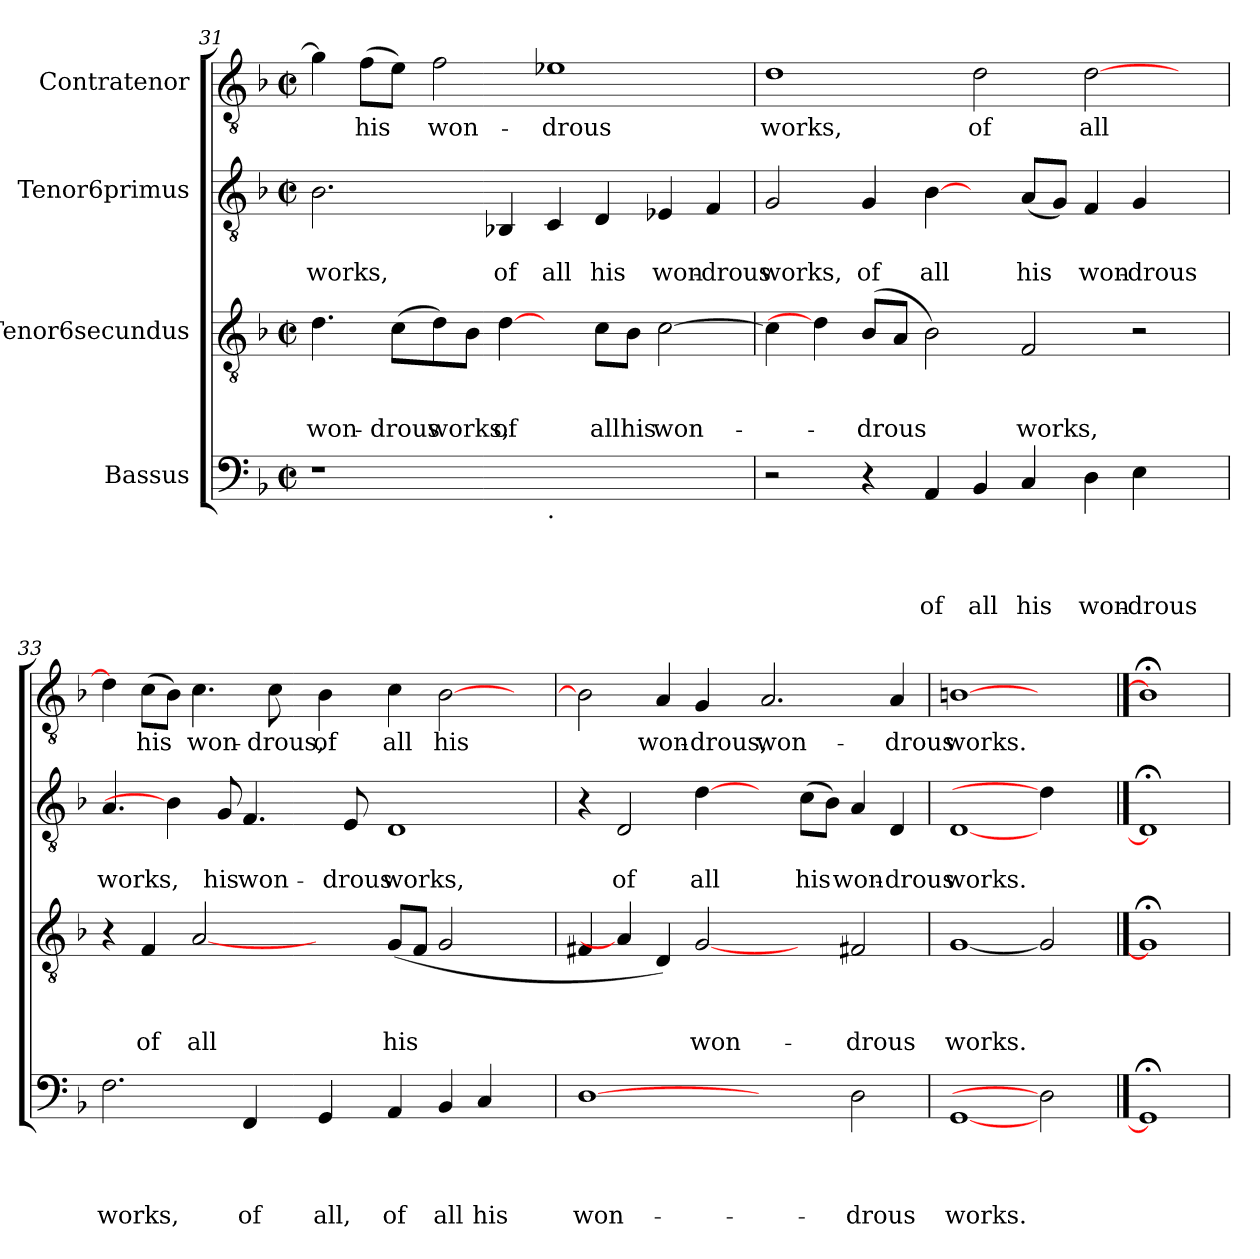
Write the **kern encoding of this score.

**kern	**text	**text	**text	**text	**kern	**text	**text	**text	**kern	**text	**text	**kern	**text
*part4	*part4	*part4	*part4	*part4	*part3	*part3	*part3	*part3	*part2	*part2	*part2	*part1	*part1
*staff4	*staff4	*staff4	*staff4	*staff4	*staff3	*staff3	*staff3	*staff3	*staff2	*staff2	*staff2	*staff1	*staff1
*I"Bassus	*	*	*	*	*I"Tenor6secundus	*	*	*	*I"Tenor6primus	*	*	*I"Contratenor	*
*clefF4	*	*	*	*	*clefGv2	*	*	*	*clefGv2	*	*	*clefGv2	*
*k[b-]	*	*	*	*	*k[b-]	*	*	*	*k[b-]	*	*	*k[b-]	*
*F:	*	*	*	*	*F:	*	*	*	*F:	*	*	*F:	*
*M2/2	*	*	*	*	*M2/2	*	*	*	*M2/2	*	*	*M2/2	*
*met(c|)	*	*	*	*	*met(c|)	*	*	*	*met(c|)	*	*	*met(c|)	*
=31	=31	=31	=31	=31	=31	=31	=31	=31	=31	=31	=31	=31	=31
!	!	!	!	!	!	!	!	!LO:LY:b	!	!	!LO:LY:b	!	!
1r	.	.	.	.	4.d\	.	.	won-	2.B-\	.	works,	4g\]	.
!	!	!	!	!	!	!	!	!	!	!	!	!	!LO:LY:b
.	.	.	.	.	.	.	.	.	.	.	.	(>8f\L	his
!	!	!	!	!	!	!	!	!LO:LY:b	!	!	!	!	!
.	.	.	.	.	(>8c\L	.	.	-drous	.	.	.	8e\J)	.
!	!	!	!	!	!	!	!	!LO:LY:b	!	!	!	!	!LO:LY:b
.	.	.	.	.	8d\)	.	.	works,	.	.	.	2f\	won-
.	.	.	.	.	8B-\J	.	.	.	.	.	.	.	.
!	!	!	!	!	!	!	!	!LO:LY:b	!	!	!LO:LY:b	!	!
.	.	.	.	.	[4d\	.	.	of	4BB-X/	.	of	.	.
!LO:TX:b:t=.	!	!	!	!	!	!	!	!	!	!	!	!	!
!	!	!	!	!	!	!	!	!	!	!	!LO:LY:b	!	!LO:LY:b
1ryy	.	.	.	.	4ryy	.	.	.	4C/	.	all	1e-X	-drous
!	!	!	!	!	!	!	!	!LO:LY:b	!	!	!LO:LY:b	!	!
.	.	.	.	.	8c\L	.	.	all	4D/	.	his	.	.
!	!	!	!	!	!	!	!	!LO:LY:b	!	!	!	!	!
.	.	.	.	.	8B-\J	.	.	his	.	.	.	.	.
!	!	!	!	!	!	!	!	!LO:LY:b	!	!	!LO:LY:b	!	!
.	.	.	.	.	[>2c\	.	.	won-	4E-X/	.	won-	.	.
!	!	!	!	!	!	!	!	!	!	!	!LO:LY:b	!	!
.	.	.	.	.	.	.	.	.	4F/	.	-drous	.	.
=32	=32	=32	=32	=32	=32	=32	=32	=32	=32	=32	=32	=32	=32
!	!	!	!	!	!	!	!	!	!	!	!LO:LY:b	!	!LO:LY:b
2r	.	.	.	.	4c\]	.	.	.	2G/	.	works,	1d	works,
.	.	.	.	.	4d\]	.	.	.	.	.	.	.	.
!	!	!	!	!	!	!	!	!LO:LY:b	!	!	!LO:LY:b	!	!
4r	.	.	.	.	(>8B-/L	.	.	-drous	4G/	.	of	.	.
.	.	.	.	.	8A/J	.	.	.	.	.	.	.	.
!	!	!	!	!LO:LY:b	!	!	!	!	!	!	!LO:LY:b	!	!
4AA/	.	.	.	of	2B-\)	.	.	.	[4B-\	.	all	.	.
!	!	!	!	!LO:LY:b	!	!	!	!	!	!	!	!	!LO:LY:b
4BB-/	.	.	.	all	.	.	.	.	4ryy	.	.	2d\	of
!	!	!	!	!LO:LY:b	!	!	!	!LO:LY:b	!	!	!LO:LY:b	!	!
4C/	.	.	.	his	2F/	.	.	works,	(<8A/L	.	his	.	.
.	.	.	.	.	.	.	.	.	8G/J)	.	.	.	.
!	!	!	!	!LO:LY:b	!	!	!	!	!	!	!LO:LY:b	!	!LO:LY:b
4D\	.	.	.	won-	.	.	.	.	4F/	.	won-	[<2d\	all
!	!	!	!	!LO:LY:b:rj	!	!	!	!	!	!	!LO:LY:b:rj	!	!
4E\	.	.	.	-drous	2r	.	.	.	4G/	.	-drous	.	.
4ryy	.	.	.	.	.	.	.	.	4ryy	.	.	4ryy	.
!!LO:LB:g=z
=33	=33	=33	=33	=33	=33	=33	=33	=33	=33	=33	=33	=33	=33
!	!	!	!	!LO:LY:b	!	!	!	!	!	!	!LO:LY:b	!	!
2.F\	.	.	.	works,	4r	.	.	.	4.A/	.	works,	4d\]	.
!	!	!	!	!	!	!	!	!LO:LY:b	!	!	!	!	!LO:LY:b
.	.	.	.	.	4F/	.	.	of	.	.	.	(>8c\L	his
.	.	.	.	.	.	.	.	.	4B-\]	.	.	8B-\J)	.
!	!	!	!	!	!	!	!	!LO:LY:b	!	!	!	!	!LO:LY:b
.	.	.	.	.	[2A/	.	.	all	.	.	.	4.c\	won-
!	!	!	!	!	!	!	!	!	!	!	!LO:LY:b	!	!
.	.	.	.	.	.	.	.	.	8G/	.	his	.	.
!	!	!	!	!LO:LY:b	!	!	!	!	!	!	!LO:LY:b	!	!
4FF/	.	.	.	of	.	.	.	.	4.F/	.	won-	.	.
!	!	!	!	!	!	!	!	!	!	!	!	!	!LO:LY:b
.	.	.	.	.	.	.	.	.	.	.	.	8c\	-drous,
!	!	!	!	!LO:LY:b	!	!	!	!	!	!	!	!	!LO:LY:b
4GG/	.	.	.	all,	4ryy	.	.	.	.	.	.	4B-\	of
!	!	!	!	!	!	!	!	!	!	!	!LO:LY:b	!	!
.	.	.	.	.	.	.	.	.	8E/	.	-drous	.	.
!	!	!	!	!LO:LY:b	!	!	!	!LO:LY:b	!	!	!LO:LY:b	!	!LO:LY:b
4AA/	.	.	.	of	(<8G/L	.	.	his	1D	.	works,	4c\	all
.	.	.	.	.	8F/J	.	.	.	.	.	.	.	.
!	!	!	!	!LO:LY:b	!	!	!	!	!	!	!	!	!LO:LY:b
4BB-/	.	.	.	all	2G/	.	.	.	.	.	.	[>2B-\	his
!	!	!	!	!LO:LY:b	!	!	!	!	!	!	!	!	!
4C/	.	.	.	his	.	.	.	.	.	.	.	.	.
4ryy	.	.	.	.	4ryy	.	.	.	.	.	.	4ryy	.
=34	=34	=34	=34	=34	=34	=34	=34	=34	=34	=34	=34	=34	=34
!	!	!	!	!LO:LY:b	!	!	!	!	!	!	!	!	!
[1D	.	.	.	won-	4F#X/	.	.	.	4r	.	.	2B-\]	.
!	!	!	!	!	!	!	!	!	!	!	!LO:LY:b	!	!
.	.	.	.	.	4A/]	.	.	.	2D/	.	of	.	.
!	!	!	!	!	!	!	!	!	!	!	!	!	!LO:LY:b
.	.	.	.	.	4D/)	.	.	.	.	.	.	4A/	won-
!	!	!	!	!	!	!	!	!LO:LY:b	!	!	!LO:LY:b	!	!LO:LY:b
.	.	.	.	.	[2G	.	.	won-	[4d\	.	all	4G/	-drous,
!	!	!	!	!	!	!	!	!	!	!	!	!	!LO:LY:b
2ryy	.	.	.	.	.	.	.	.	4ryy	.	.	2.A/	won-
!	!	!	!	!	!	!	!	!	!	!	!LO:LY:b	!	!
.	.	.	.	.	4ryy	.	.	.	(>8c\L	.	his	.	.
.	.	.	.	.	.	.	.	.	8B-\J)	.	.	.	.
!	!	!	!	!LO:LY:b	!	!	!	!LO:LY:b	!	!	!LO:LY:b	!	!
2D\	.	.	.	-drous	2F#X/	.	.	-drous	4A/	.	won-	.	.
!	!	!	!	!	!	!	!	!	!	!	!LO:LY:b:rj	!	!LO:LY:b
.	.	.	.	.	.	.	.	.	4D/	.	-drous	4A/	-drous
=35	=35	=35	=35	=35	=35	=35	=35	=35	=35	=35	=35	=35	=35
!	!	!	!	!LO:LY:b	!	!	!	!LO:LY:b	!	!	!LO:LY:b	!	!LO:LY:b
[1GG	.	.	.	works.	[1G	.	.	works.	[1D	.	works.	[1Bn	works.
2D]	.	.	.	.	2G]	.	.	.	4d\]	.	.	2ryy	.
.	.	.	.	.	.	.	.	.	4ryy	.	.	.	.
==36	==36	==36	==36	==36	==36	==36	==36	==36	==36	==36	==36	==36	==36
1GG;]	.	.	.	.	1G;]	.	.	.	1D;]	.	.	1B;<]	.
=	=	=	=	=	=	=	=	=	=	=	=	=	=
*-	*-	*-	*-	*-	*-	*-	*-	*-	*-	*-	*-	*-	*-
